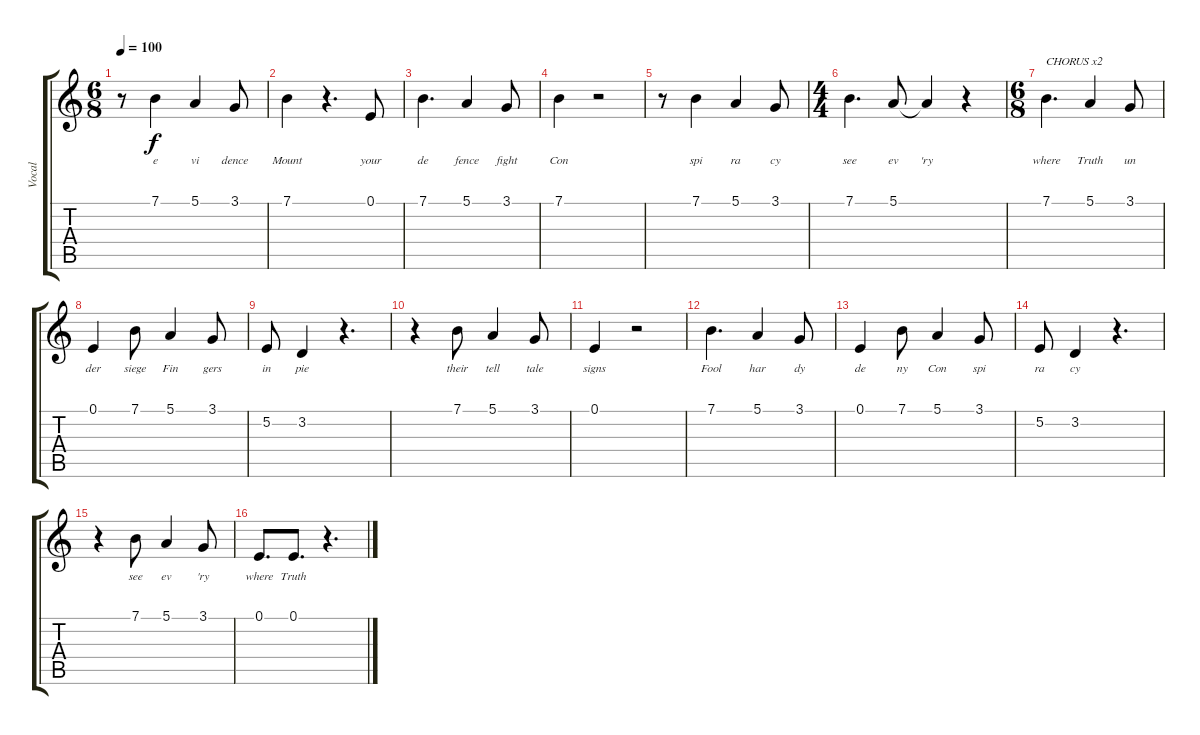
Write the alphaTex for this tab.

\track ("Vocal" "Vocal") {instrument acousticgrandpiano}
\staff {score tabs}
\tuning (E4 B3 G3 D3 A2 E2) {hide}
\ts (6 8)
\tempo 100
\clef g2
\ks c
r.8{dy f} 7.1.4{lyrics (0 "e") lyrics (1 "") lyrics (2 "") lyrics (3 "") lyrics (4 "")} 5.1.4{lyrics (0 "vi") lyrics (1 "") lyrics (2 "") lyrics (3 "") lyrics (4 "")} 3.1.8{lyrics (0 "dence") lyrics (1 "") lyrics (2 "") lyrics (3 "") lyrics (4 "")} |
7.1.4{lyrics (0 "Mount") lyrics (1 "") lyrics (2 "") lyrics (3 "") lyrics (4 "")} r.4{d} 0.1.8{lyrics (0 "your") lyrics (1 "") lyrics (2 "") lyrics (3 "") lyrics (4 "")} |
7.1.4{d lyrics (0 "de") lyrics (1 "") lyrics (2 "") lyrics (3 "") lyrics (4 "")} 5.1.4{lyrics (0 "fence") lyrics (1 "") lyrics (2 "") lyrics (3 "") lyrics (4 "")} 3.1.8{lyrics (0 "fight") lyrics (1 "") lyrics (2 "") lyrics (3 "") lyrics (4 "")} |
7.1.4{lyrics (0 "Con") lyrics (1 "") lyrics (2 "") lyrics (3 "") lyrics (4 "")} r.2 |
r.8 7.1.4{lyrics (0 "spi") lyrics (1 "") lyrics (2 "") lyrics (3 "") lyrics (4 "")} 5.1.4{lyrics (0 "ra") lyrics (1 "") lyrics (2 "") lyrics (3 "") lyrics (4 "")} 3.1.8{lyrics (0 "cy") lyrics (1 "") lyrics (2 "") lyrics (3 "") lyrics (4 "")} |
\ts (4 4)
7.1.4{d lyrics (0 "see") lyrics (1 "") lyrics (2 "") lyrics (3 "") lyrics (4 "")} 5.1.8{lyrics (0 "ev") lyrics (1 "") lyrics (2 "") lyrics (3 "") lyrics (4 "")} 5.1{t}.4{lyrics (0 "'ry") lyrics (1 "") lyrics (2 "") lyrics (3 "") lyrics (4 "")} r.4 |
\ts (6 8)
7.1.4{d txt "CHORUS x2" lyrics (0 "where") lyrics (1 "") lyrics (2 "") lyrics (3 "") lyrics (4 "")} 5.1.4{lyrics (0 "Truth") lyrics (1 "") lyrics (2 "") lyrics (3 "") lyrics (4 "")} 3.1.8{lyrics (0 "un") lyrics (1 "") lyrics (2 "") lyrics (3 "") lyrics (4 "")} |
0.1.4{lyrics (0 "der") lyrics (1 "") lyrics (2 "") lyrics (3 "") lyrics (4 "")} 7.1.8{lyrics (0 "siege") lyrics (1 "") lyrics (2 "") lyrics (3 "") lyrics (4 "")} 5.1.4{lyrics (0 "Fin") lyrics (1 "") lyrics (2 "") lyrics (3 "") lyrics (4 "")} 3.1.8{lyrics (0 "gers") lyrics (1 "") lyrics (2 "") lyrics (3 "") lyrics (4 "")} |
5.2.8{lyrics (0 "in") lyrics (1 "") lyrics (2 "") lyrics (3 "") lyrics (4 "")} 3.2.4{lyrics (0 "pie") lyrics (1 "") lyrics (2 "") lyrics (3 "") lyrics (4 "")} r.4{d} |
r.4 7.1.8{lyrics (0 "their") lyrics (1 "") lyrics (2 "") lyrics (3 "") lyrics (4 "")} 5.1.4{lyrics (0 "tell") lyrics (1 "") lyrics (2 "") lyrics (3 "") lyrics (4 "")} 3.1.8{lyrics (0 "tale") lyrics (1 "") lyrics (2 "") lyrics (3 "") lyrics (4 "")} |
0.1.4{lyrics (0 "signs") lyrics (1 "") lyrics (2 "") lyrics (3 "") lyrics (4 "")} r.2 |
7.1.4{d lyrics (0 "Fool") lyrics (1 "") lyrics (2 "") lyrics (3 "") lyrics (4 "")} 5.1.4{lyrics (0 "har") lyrics (1 "") lyrics (2 "") lyrics (3 "") lyrics (4 "")} 3.1.8{lyrics (0 "dy") lyrics (1 "") lyrics (2 "") lyrics (3 "") lyrics (4 "")} |
0.1.4{lyrics (0 "de") lyrics (1 "") lyrics (2 "") lyrics (3 "") lyrics (4 "")} 7.1.8{lyrics (0 "ny") lyrics (1 "") lyrics (2 "") lyrics (3 "") lyrics (4 "")} 5.1.4{lyrics (0 "Con") lyrics (1 "") lyrics (2 "") lyrics (3 "") lyrics (4 "")} 3.1.8{lyrics (0 "spi") lyrics (1 "") lyrics (2 "") lyrics (3 "") lyrics (4 "")} |
5.2.8{lyrics (0 "ra") lyrics (1 "") lyrics (2 "") lyrics (3 "") lyrics (4 "")} 3.2.4{lyrics (0 "cy") lyrics (1 "") lyrics (2 "") lyrics (3 "") lyrics (4 "")} r.4{d} |
r.4 7.1.8{lyrics (0 "see") lyrics (1 "") lyrics (2 "") lyrics (3 "") lyrics (4 "")} 5.1.4{lyrics (0 "ev") lyrics (1 "") lyrics (2 "") lyrics (3 "") lyrics (4 "")} 3.1.8{lyrics (0 "'ry") lyrics (1 "") lyrics (2 "") lyrics (3 "") lyrics (4 "")} |
0.1.8{d lyrics (0 "where") lyrics (1 "") lyrics (2 "") lyrics (3 "") lyrics (4 "")} 0.1.8{d lyrics (0 "Truth") lyrics (1 "") lyrics (2 "") lyrics (3 "") lyrics (4 "")} r.4{d}
